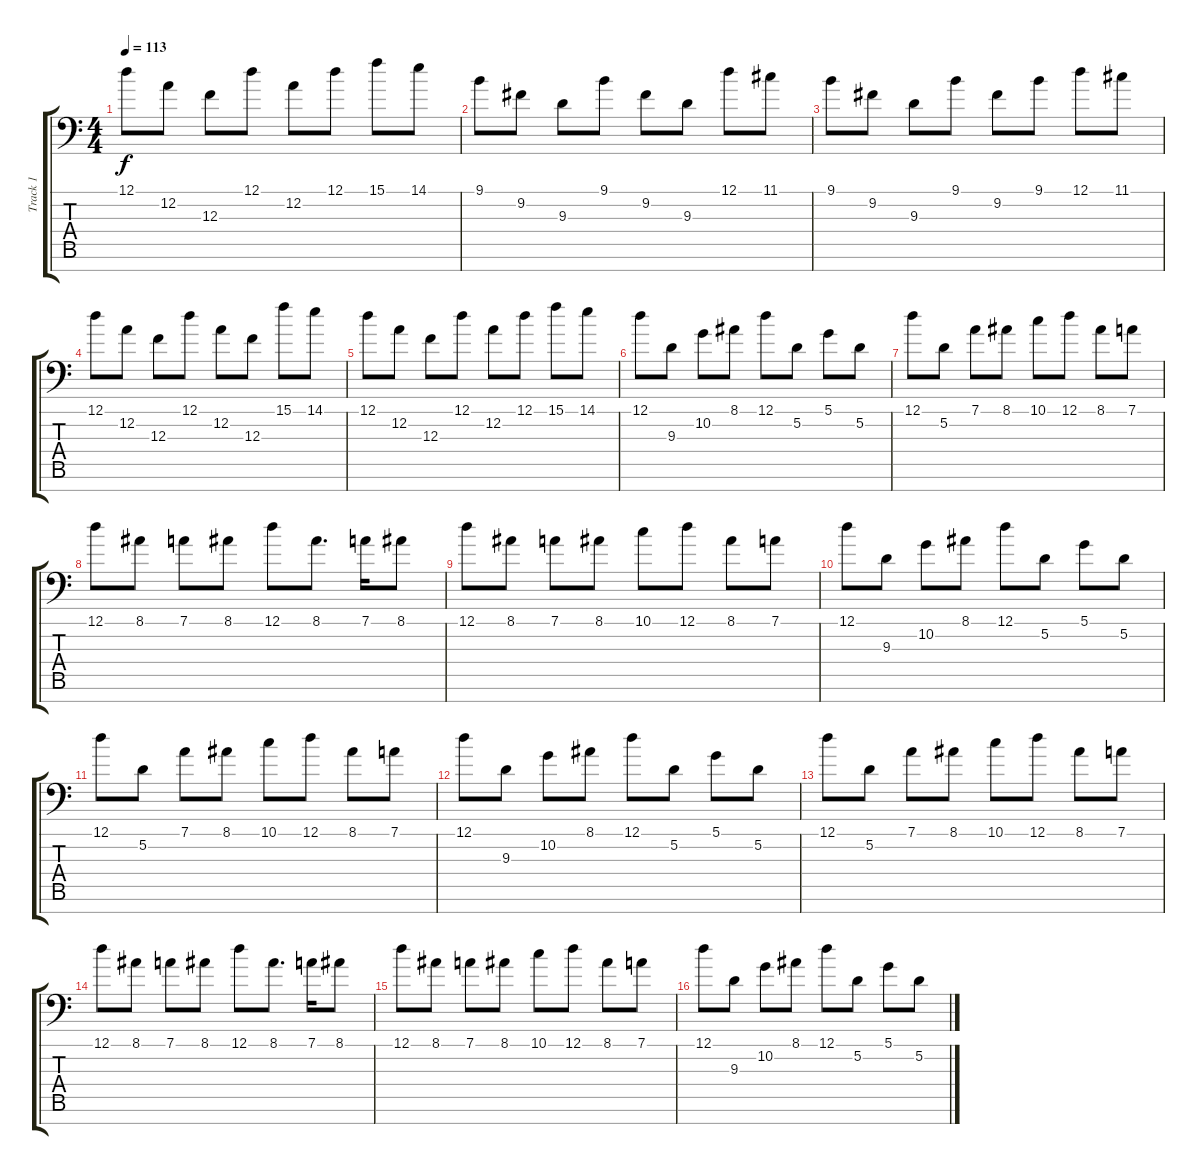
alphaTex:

\track ("Track 1" "Track 1") {instrument harpsichord}
\staff {score tabs}
\tuning (D4 A3 F3 C3 G2 D2 G1) {hide}
\ts (4 4)
\tempo 113
\clef f4
\ks c
12.1.8{dy f} 12.2.8 12.3.8 12.1.8 12.2.8 12.1.8 15.1.8 14.1.8 |
9.1.8 9.2.8 9.3.8 9.1.8 9.2.8 9.3.8 12.1.8 11.1.8 |
9.1.8 9.2.8 9.3.8 9.1.8 9.2.8 9.1.8 12.1.8 11.1.8 |
12.1.8 12.2.8 12.3.8 12.1.8 12.2.8 12.3.8 15.1.8 14.1.8 |
12.1.8 12.2.8 12.3.8 12.1.8 12.2.8 12.1.8 15.1.8 14.1.8 |
12.1.8 9.3.8 10.2.8 8.1.8 12.1.8 5.2.8 5.1.8 5.2.8 |
12.1.8 5.2.8 7.1.8 8.1.8 10.1.8 12.1.8 8.1.8 7.1.8 |
12.1.8 8.1.8 7.1.8 8.1.8 12.1.8 8.1.8{d} 7.1.16 8.1.8 |
12.1.8 8.1.8 7.1.8 8.1.8 10.1.8 12.1.8 8.1.8 7.1.8 |
12.1.8 9.3.8 10.2.8 8.1.8 12.1.8 5.2.8 5.1.8 5.2.8 |
12.1.8 5.2.8 7.1.8 8.1.8 10.1.8 12.1.8 8.1.8 7.1.8 |
12.1.8 9.3.8 10.2.8 8.1.8 12.1.8 5.2.8 5.1.8 5.2.8 |
12.1.8 5.2.8 7.1.8 8.1.8 10.1.8 12.1.8 8.1.8 7.1.8 |
12.1.8 8.1.8 7.1.8 8.1.8 12.1.8 8.1.8{d} 7.1.16 8.1.8 |
12.1.8 8.1.8 7.1.8 8.1.8 10.1.8 12.1.8 8.1.8 7.1.8 |
12.1.8 9.3.8 10.2.8 8.1.8 12.1.8 5.2.8 5.1.8 5.2.8
